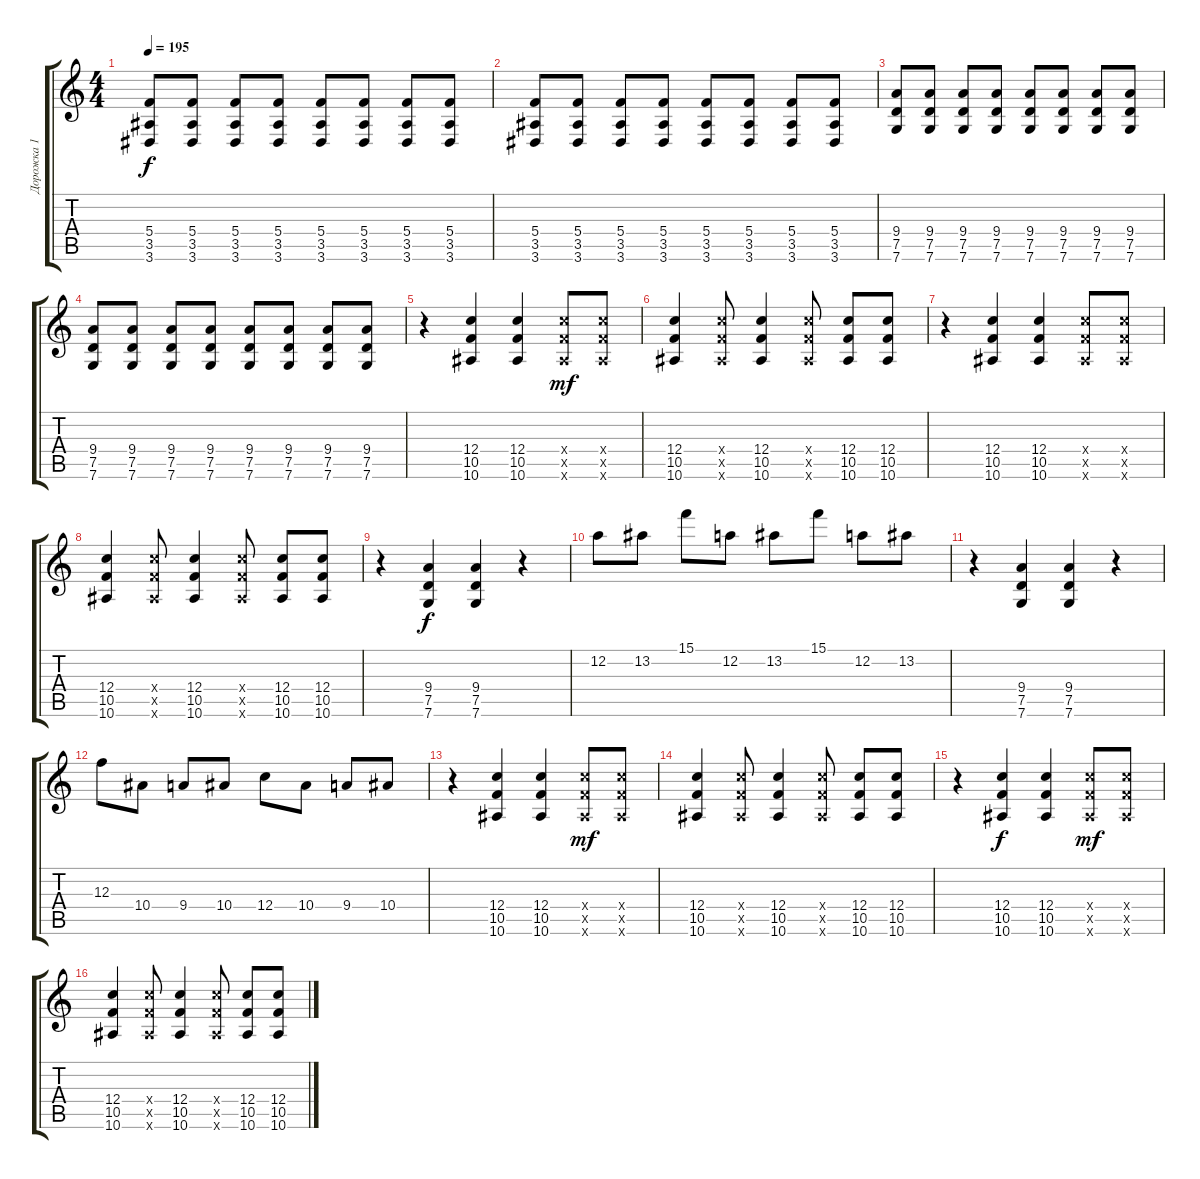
\track ("Дорожка 1" "Дорожка 1") {instrument distortionguitar}
\staff {score tabs}
\tuning (D4 A3 F3 C3 G2 C2) {hide}
\ts (4 4)
\tempo 195
\clef g2
\ks c
(5.4 3.5 3.6).8{dy f} (5.4 3.5 3.6).8 (5.4 3.5 3.6).8 (5.4 3.5 3.6).8 (5.4 3.5 3.6).8 (5.4 3.5 3.6).8 (5.4 3.5 3.6).8 (5.4 3.5 3.6).8 |
(5.4 3.5 3.6).8 (5.4 3.5 3.6).8 (5.4 3.5 3.6).8 (5.4 3.5 3.6).8 (5.4 3.5 3.6).8 (5.4 3.5 3.6).8 (5.4 3.5 3.6).8 (5.4 3.5 3.6).8 |
(9.4 7.5 7.6).8 (9.4 7.5 7.6).8 (9.4 7.5 7.6).8 (9.4 7.5 7.6).8 (9.4 7.5 7.6).8 (9.4 7.5 7.6).8 (9.4 7.5 7.6).8 (9.4 7.5 7.6).8 |
(9.4 7.5 7.6).8 (9.4 7.5 7.6).8 (9.4 7.5 7.6).8 (9.4 7.5 7.6).8 (9.4 7.5 7.6).8 (9.4 7.5 7.6).8 (9.4 7.5 7.6).8 (9.4 7.5 7.6).8 |
r.4 (12.4 10.5 10.6).4 (12.4 10.5 10.6).4 (12.4{x} 10.5{x} 10.6{x}).8{dy mf} (12.4{x} 10.5{x} 10.6{x}).8 |
(12.4 10.5 10.6).4 (12.4{x} 10.5{x} 10.6{x}).8 (12.4 10.5 10.6).4 (12.4{x} 10.5{x} 10.6{x}).8 (12.4 10.5 10.6).8 (12.4 10.5 10.6).8 |
r.4 (12.4 10.5 10.6).4 (12.4 10.5 10.6).4 (12.4{x} 10.5{x} 10.6{x}).8 (12.4{x} 10.5{x} 10.6{x}).8 |
(12.4 10.5 10.6).4 (12.4{x} 10.5{x} 10.6{x}).8 (12.4 10.5 10.6).4 (12.4{x} 10.5{x} 10.6{x}).8 (12.4 10.5 10.6).8 (12.4 10.5 10.6).8 |
r.4 (9.4 7.5 7.6).4{dy f} (9.4 7.5 7.6).4 r.4 |
12.2.8 13.2.8 15.1.8 12.2.8 13.2.8 15.1.8 12.2.8 13.2.8 |
r.4 (9.4 7.5 7.6).4 (9.4 7.5 7.6).4 r.4 |
12.3.8 10.4.8 9.4.8 10.4.8 12.4.8 10.4.8 9.4.8 10.4.8 |
r.4 (12.4 10.5 10.6).4 (12.4 10.5 10.6).4 (12.4{x} 10.5{x} 10.6{x}).8{dy mf} (12.4{x} 10.5{x} 10.6{x}).8 |
(12.4 10.5 10.6).4 (12.4{x} 10.5{x} 10.6{x}).8 (12.4 10.5 10.6).4 (12.4{x} 10.5{x} 10.6{x}).8 (12.4 10.5 10.6).8 (12.4 10.5 10.6).8 |
r.4 (12.4 10.5 10.6).4{dy f} (12.4 10.5 10.6).4 (12.4{x} 10.5{x} 10.6{x}).8{dy mf} (12.4{x} 10.5{x} 10.6{x}).8 |
(12.4 10.5 10.6).4 (12.4{x} 10.5{x} 10.6{x}).8 (12.4 10.5 10.6).4 (12.4{x} 10.5{x} 10.6{x}).8 (12.4 10.5 10.6).8 (12.4 10.5 10.6).8
